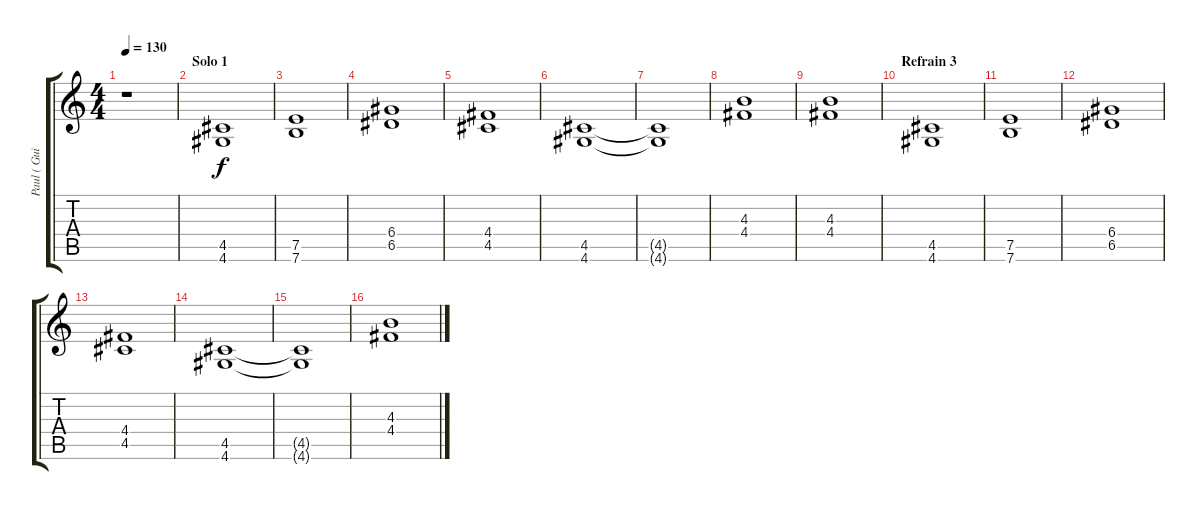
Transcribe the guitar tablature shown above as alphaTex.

\track ("Paul ( Guitar 2 )" "Paul ( Gui") {instrument distortionguitar}
\staff {score tabs}
\tuning (E4 B3 G3 D3 A2 E2) {hide}
\ts (4 4)
\tempo 130
\clef g2
\ks c
r.1{dy f} |
\section ("" "Solo 1")
(4.5 4.6).1 |
(7.5 7.6).1 |
(6.4 6.5).1 |
(4.4 4.5).1 |
(4.5 4.6).1 |
(4.5{t} 4.6{t}).1 |
(4.3 4.4).1 |
(4.3 4.4).1 |
\section ("" "Refrain 3")
(4.5 4.6).1 |
(7.5 7.6).1 |
(6.4 6.5).1 |
(4.4 4.5).1 |
(4.5 4.6).1 |
(4.5{t} 4.6{t}).1 |
(4.3 4.4).1
